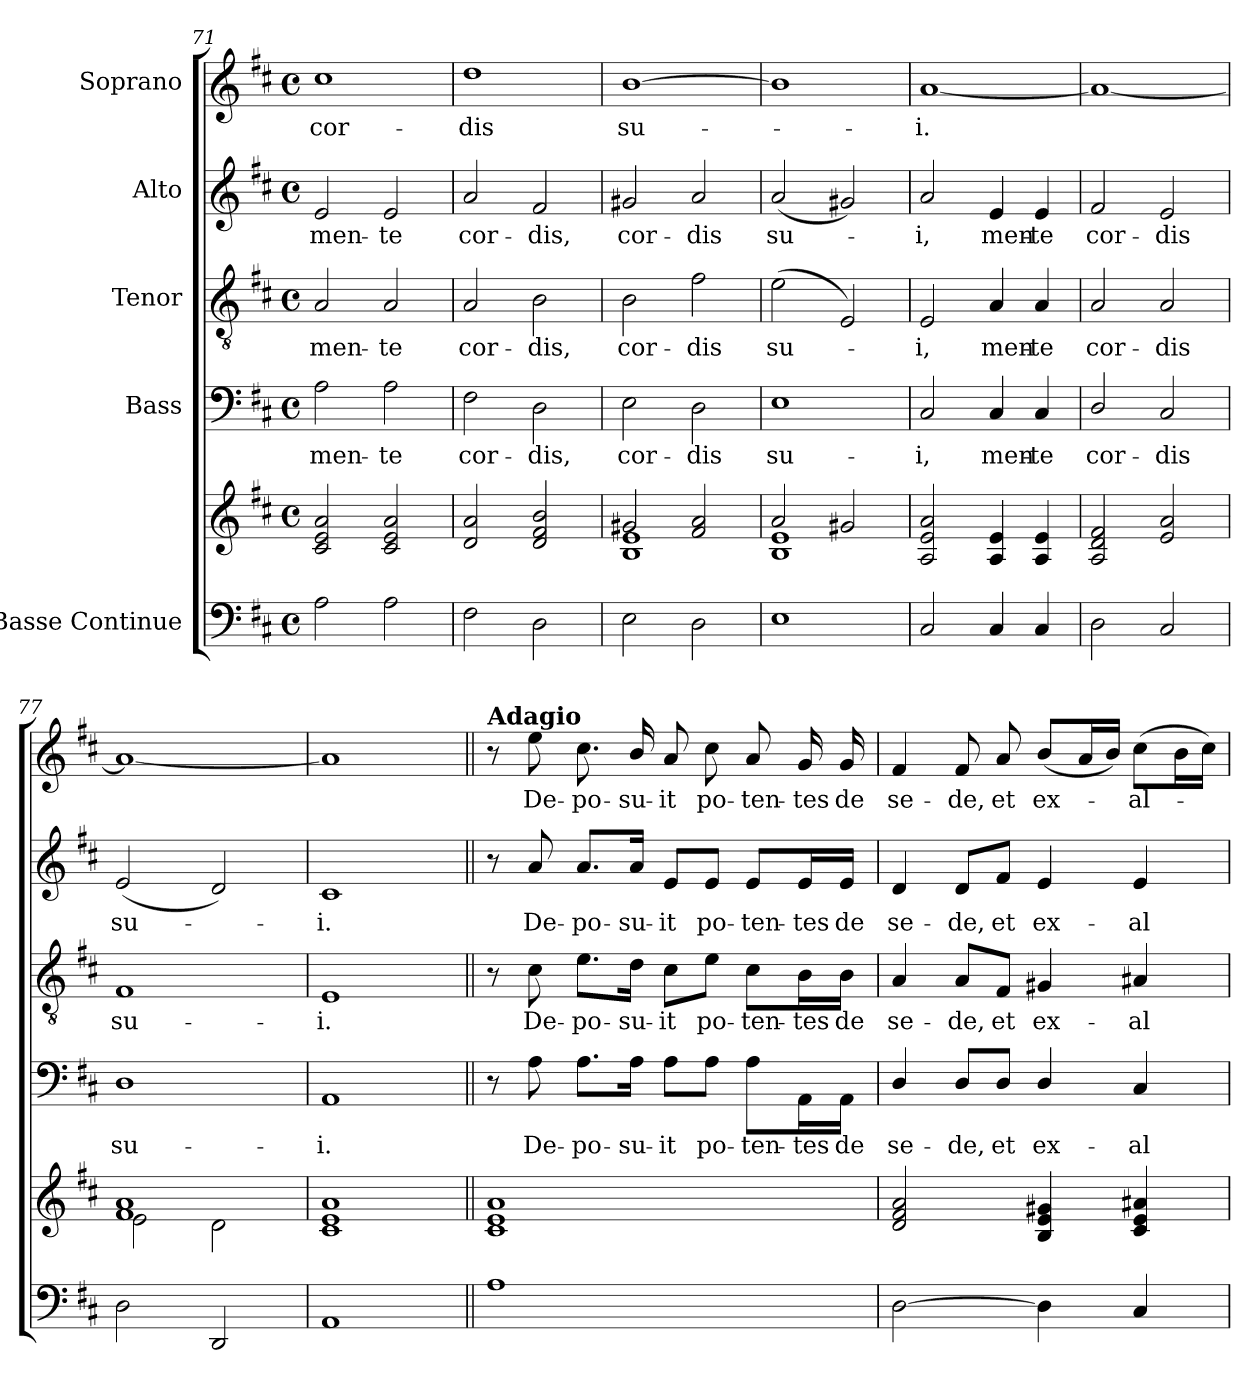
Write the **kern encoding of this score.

**kern	**kern	**kern	**text	**kern	**text	**kern	**text	**kern	**text
*part5	*part5	*part4	*part4	*part3	*part3	*part2	*part2	*part1	*part1
*staff6	*staff5	*staff4	*staff4	*staff3	*staff3	*staff2	*staff2	*staff1	*staff1
*I"Basse Continue	*	*I"Bass	*	*I"Tenor	*	*I"Alto	*	*I"Soprano	*
*clefF4	*clefG2	*clefF4	*	*clefGv2	*	*clefG2	*	*clefG2	*
*k[f#c#]	*k[f#c#]	*k[f#c#]	*	*k[f#c#]	*	*k[f#c#]	*	*k[f#c#]	*
*M4/4	*M4/4	*M4/4	*	*M4/4	*	*M4/4	*	*M4/4	*
*met(c)	*met(c)	*met(c)	*	*met(c)	*	*met(c)	*	*met(c)	*
=71	=71	=71	=71	=71	=71	=71	=71	=71	=71
2A\	2c#/ 2e/ 2a/	2A!\	men-	2A!/	men-	2e!/	men-	1cc#!	cor-
2A\	2c#/ 2e/ 2a/	2A!\	te	2A!/	te	2e!/	te	.	.
!!LO:PB:g=z
=72	=72	=72	=72	=72	=72	=72	=72	=72	=72
2F#\	2d/ 2a/	2F#!\	cor-	2A!/	cor-	2a!/	cor-	1dd!	dis
2D\	2d/ 2f#/ 2b/	2D!\	dis,	2B!\	dis,	2f#!/	dis,	.	.
=73	=73	=73	=73	=73	=73	=73	=73	=73	=73
*	*^	*	*	*	*	*	*	*	*
2E\	2g#X/	1B 1e	2E!\	cor-	2B!\	cor-	2g#X!/	cor-	[1b!	su-
2D\	2f#/ 2a/	.	2D!\	dis	2f#!\	dis	2a!/	dis	.	.
=74	=74	=74	=74	=74	=74	=74	=74	=74	=74	=74
1E	2a/	1B 1e	1E!	su-	(2e!\	su-	(2a!/	su-	1b!]	.
.	2g#X/	.	.	.	2E!/)	.	2g#X!/)	.	.	.
*	*v	*v	*	*	*	*	*	*	*	*
=75	=75	=75	=75	=75	=75	=75	=75	=75	=75
2C#/	2A/ 2e/ 2a/	2C#!/	i,	2E!/	-i,	2a!/	-i,	[1a!	-i.
4C#/	4A/ 4e/	4C#!/	men-	4A!/	men-	4e!/	men-	.	.
4C#/	4A/ 4e/	4C#!/	te	4A!/	te	4e!/	te	.	.
=76	=76	=76	=76	=76	=76	=76	=76	=76	=76
2D\	2A/ 2d/ 2f#/	2D!/	cor-	2A!/	cor-	2f#!/	cor-	1a!_	.
2C#/	2e/ 2a/	2C#!/	dis	2A!/	dis	2e!/	dis	.	.
=77	=77	=77	=77	=77	=77	=77	=77	=77	=77
*	*^	*	*	*	*	*	*	*	*
2D\	1f# 1a	2e\	1D!	su-	1F#!	su-	(2e!/	su-	1a!_	.
2DD/	.	2d\	.	.	.	.	2d!/)	.	.	.
*	*v	*v	*	*	*	*	*	*	*	*
=78	=78	=78	=78	=78	=78	=78	=78	=78	=78
1AA	1c# 1e 1a	1AA!	i.	1E!	i.	1c#!	-i.	1a!]	.
!!LO:LB:g=z
=79||	=79||	=79||	=79||	=79||	=79||	=79||	=79||	=79||	=79||
*	*	*	*	*	*	*	*	*MM60	*
!	!	!	!	!	!	!	!	!LO:TX:a:B:t=Adagio	!
1A	1c# 1e 1a	8r	.	8r	.	8r	.	8r	.
.	.	8A!\	De-	8c#!\	De-	8a!/	De-	8ee!\	De-
.	.	8.A!\L	po-	8.e!\L	po-	8.a!/L	po-	8.cc#!\	po-
.	.	16A!\Jk	su-	16d!\Jk	su-	16a!/Jk	su-	16b!/	su-
.	.	8A!\L	it	8c#!\L	it	8e!/L	it	8a!/	it
.	.	8A!\J	po-	8e!\J	po-	8e!/J	po-	8cc#!\	po-
.	.	8A!\L	ten-	8c#!\L	ten-	8e!/L	ten-	8a!/	ten-
.	.	16AA!\L	tes	16B!\L	tes	16e!/L	tes	16g!/	tes
.	.	16AA!\JJ	de	16B!\JJ	de	16e!/JJ	de	16g!/	de
=80	=80	=80	=80	=80	=80	=80	=80	=80	=80
[2D\	2d/ 2f#/ 2a/	4D!/	se-	4A!/	se-	4d!/	se-	4f#!/	se-
.	.	8D!/L	de,	8A!/L	de,	8d!/L	de,	8f#!/	de,
.	.	8D!/J	et	8F#!/J	et	8f#!/J	et	8a!/	et
4D\]	4B/ 4e/ 4g#X/	4D!/	ex-	4G#X!/	ex-	4e!/	ex-	(8b!/L	ex-
.	.	.	.	.	.	.	.	16a!/L	.
.	.	.	.	.	.	.	.	16b!/JJ)	.
4C#/	4c#/ 4e/ 4a#X/	4C#!/	al-	4A#X!/	al-	4e!/	al-	(8cc#!\L	-al-
.	.	.	.	.	.	.	.	16b!\L	.
.	.	.	.	.	.	.	.	16cc#!\JJ)	.
=	=	=	=	=	=	=	=	=	=
*-	*-	*-	*-	*-	*-	*-	*-	*-	*-
